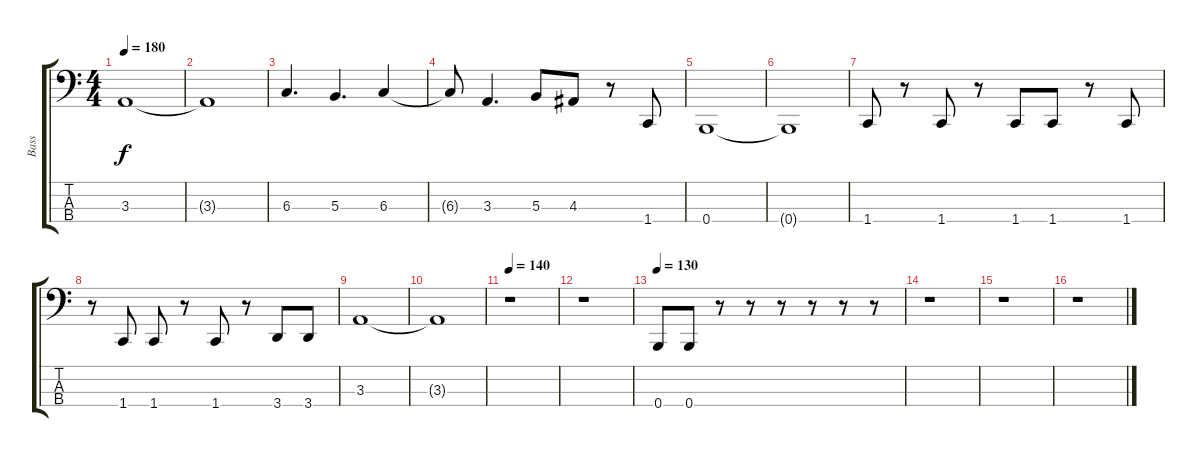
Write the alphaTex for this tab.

\track ("Bass" "Bass") {instrument electricbasspick}
\staff {score tabs}
\tuning (E2 B1 Gb1 B0) {hide}
\ts (4 4)
\tempo 180
\clef f4
\ks c
3.3.1{dy f} |
3.3{t}.1 |
6.3.4{d} 5.3.4{d} 6.3.4 |
6.3{t}.8 3.3.4{d} 5.3.8 4.3.8 r.8 1.4.8 |
0.4.1 |
0.4{t}.1 |
1.4.8 r.8 1.4.8 r.8 1.4.8 1.4.8 r.8 1.4.8 |
r.8 1.4.8 1.4.8 r.8 1.4.8 r.8 3.4.8 3.4.8 |
3.3.1 |
3.3{t}.1 |
\tempo 140
r.1 |
r.1 |
\tempo 130
0.4.8 0.4.8 r.8 r.8 r.8 r.8 r.8 r.8 |
r.1 |
r.1 |
r.1
